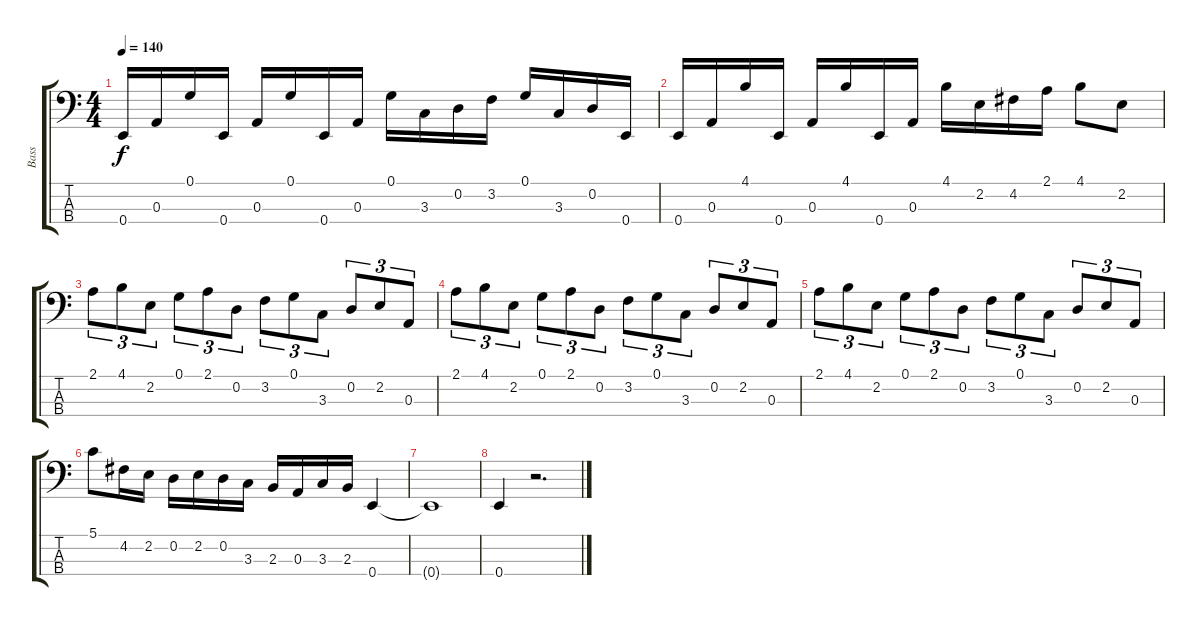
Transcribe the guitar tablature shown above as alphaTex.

\track ("Bass" "Bass") {instrument electricbasspick}
\staff {score tabs}
\tuning (G2 D2 A1 E1) {hide}
\ts (4 4)
\tempo 140
\clef f4
\ks c
0.4.16{dy f} 0.3.16 0.1.16 0.4.16 0.3.16 0.1.16 0.4.16 0.3.16 0.1.16 3.3.16 0.2.16 3.2.16 0.1.16 3.3.16 0.2.16 0.4.16 |
0.4.16 0.3.16 4.1.16 0.4.16 0.3.16 4.1.16 0.4.16 0.3.16 4.1.16 2.2.16 4.2.16 2.1.16 4.1.8 2.2.8 |
2.1.8{tu (3 2)} 4.1.8{tu (3 2)} 2.2.8{tu (3 2)} 0.1.8{tu (3 2)} 2.1.8{tu (3 2)} 0.2.8{tu (3 2)} 3.2.8{tu (3 2)} 0.1.8{tu (3 2)} 3.3.8{tu (3 2)} 0.2.8{tu (3 2)} 2.2.8{tu (3 2)} 0.3.8{tu (3 2)} |
2.1.8{tu (3 2)} 4.1.8{tu (3 2)} 2.2.8{tu (3 2)} 0.1.8{tu (3 2)} 2.1.8{tu (3 2)} 0.2.8{tu (3 2)} 3.2.8{tu (3 2)} 0.1.8{tu (3 2)} 3.3.8{tu (3 2)} 0.2.8{tu (3 2)} 2.2.8{tu (3 2)} 0.3.8{tu (3 2)} |
2.1.8{tu (3 2)} 4.1.8{tu (3 2)} 2.2.8{tu (3 2)} 0.1.8{tu (3 2)} 2.1.8{tu (3 2)} 0.2.8{tu (3 2)} 3.2.8{tu (3 2)} 0.1.8{tu (3 2)} 3.3.8{tu (3 2)} 0.2.8{tu (3 2)} 2.2.8{tu (3 2)} 0.3.8{tu (3 2)} |
5.1.8 4.2.16 2.2.16 0.2.16 2.2.16 0.2.16 3.3.16 2.3.16 0.3.16 3.3.16 2.3.16 0.4.4 |
0.4{t}.1 |
0.4.4 r.2{d}
